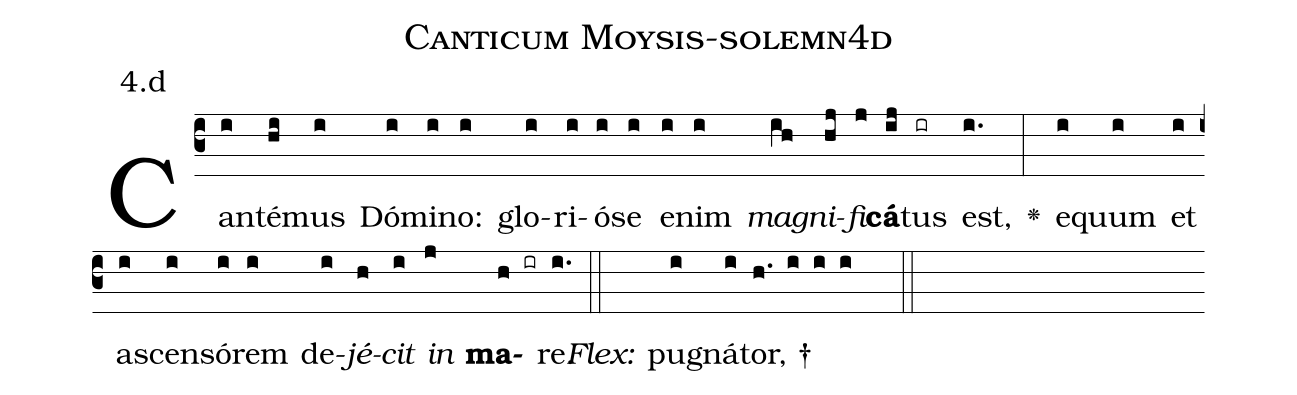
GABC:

name: Canticum Moysis-solemn4d;
annotation: 4.d;
%%
(c3)Can(i)té(hi)mus(i) Dó(i)mi(i)no:(i) glo(i)ri(i)ó(i)se(i) e(i)nim(i) <i>ma</i>(ih)<i>gni</i>(hj)<i>fi</i>(j)<b>cá</b>(ij)tus(ir) est,(i.) <v>\greheightstar</v>(:) e(i)quum(i) et(i) a(i)scen(i)só(i)rem(i) de(i)<i>jé</i>(h)<i>cit</i>(i) <i>in</i>(j) <b>ma</b>(h ir)re.(i.) (::)
<i>Flex:</i>()  pu(i)gná(i)tor, †(h. i i i  ::)

%E(i) u(h) o(i) u(j) a(h) e.(i.) (::)
